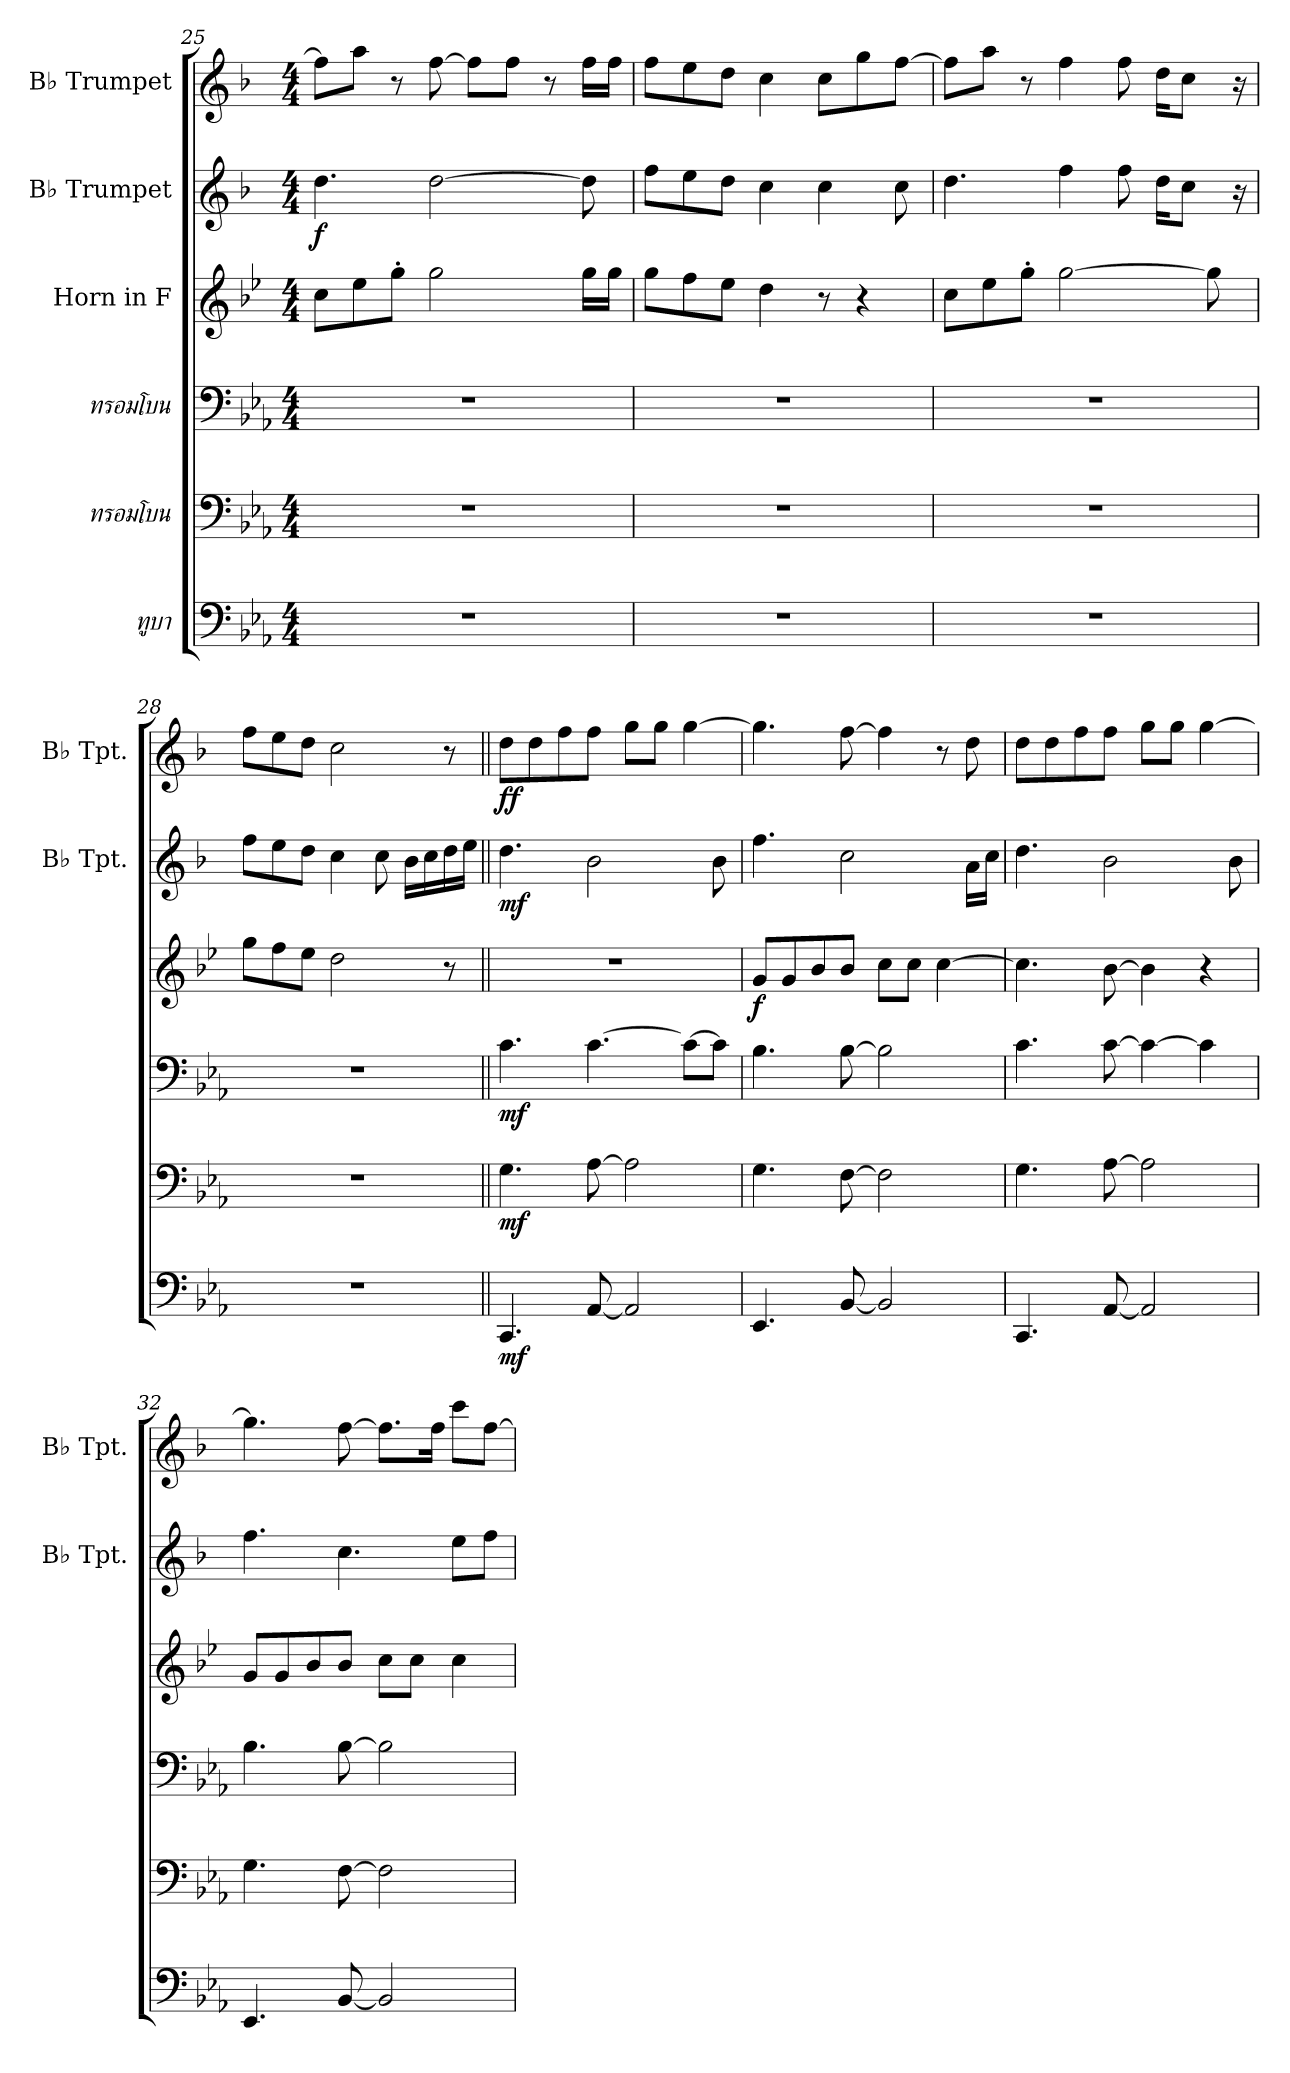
**kern	**dynam	**kern	**dynam	**kern	**dynam	**kern	**dynam	**kern	**dynam	**kern	**dynam
*part6	*part6	*part5	*part5	*part4	*part4	*part3	*part3	*part2	*part2	*part1	*part1
*staff6	*staff6	*staff5	*staff5	*staff4	*staff4	*staff3	*staff3	*staff2	*staff2	*staff1	*staff1
*I"ทูบา	*	*I"ทรอมโบน	*	*I"ทรอมโบน	*	*I"Horn in F	*	*I"B♭ Trumpet	*	*I"B♭ Trumpet	*
*	*	*	*	*	*	*	*	*I'B♭ Tpt.	*	*I'B♭ Tpt.	*
*clefF4	*	*clefF4	*	*clefF4	*	*clefG2	*	*clefG2	*	*clefG2	*
*	*	*	*	*	*	*ITrd4c7	*	*ITrd1c2	*	*ITrd1c2	*
*k[b-e-a-]	*	*k[b-e-a-]	*	*k[b-e-a-]	*	*k[b-e-a-]	*	*k[b-e-a-]	*	*k[b-e-a-]	*
*M4/4	*	*M4/4	*	*M4/4	*	*M4/4	*	*M4/4	*	*M4/4	*
=25	=25	=25	=25	=25	=25	=25	=25	=25	=25	=25	=25
!	!	!	!	!	!	!	!	!	!LO:DY:b	!	!
1r	.	1r	.	1r	.	8f\L	.	4.cc\	f	8ee-\L]	.
.	.	.	.	.	.	8a-\	.	.	.	8gg\J	.
.	.	.	.	.	.	8cc'\J	.	.	.	8r	.
.	.	.	.	.	.	2cc\	.	[2cc\	.	[8ee-\	.
.	.	.	.	.	.	.	.	.	.	8ee-\L]	.
.	.	.	.	.	.	.	.	.	.	8ee-\J	.
.	.	.	.	.	.	.	.	.	.	8r	.
.	.	.	.	.	.	16cc\LL	.	8cc\]	.	16ee-\LL	.
.	.	.	.	.	.	16cc\JJ	.	.	.	16ee-\JJ	.
=26	=26	=26	=26	=26	=26	=26	=26	=26	=26	=26	=26
1r	.	1r	.	1r	.	8cc\L	.	8ee-\L	.	8ee-\L	.
.	.	.	.	.	.	8b-\	.	8dd\	.	8dd\	.
.	.	.	.	.	.	8a-\J	.	8cc\J	.	8cc\J	.
.	.	.	.	.	.	4g\	.	4b-\	.	4b-\	.
.	.	.	.	.	.	8r	.	4b-\	.	8b-\L	.
.	.	.	.	.	.	4r	.	.	.	8ff\	.
.	.	.	.	.	.	.	.	8b-\	.	[8ee-\J	.
=27	=27	=27	=27	=27	=27	=27	=27	=27	=27	=27	=27
1r	.	1r	.	1r	.	8f\L	.	4.cc\	.	8ee-\L]	.
.	.	.	.	.	.	8a-\	.	.	.	8gg\J	.
.	.	.	.	.	.	8cc'\J	.	.	.	8r	.
.	.	.	.	.	.	[2cc\	.	4ee-\	.	4ee-\	.
.	.	.	.	.	.	.	.	8ee-\	.	8ee-\	.
.	.	.	.	.	.	.	.	16cc\KL	.	16cc\KL	.
.	.	.	.	.	.	.	.	8b-\J	.	8b-\J	.
.	.	.	.	.	.	8cc\]	.	.	.	.	.
.	.	.	.	.	.	.	.	16r	.	16r	.
!!LO:PB:g=z
=28	=28	=28	=28	=28	=28	=28	=28	=28	=28	=28	=28
1r	.	1r	.	1r	.	8cc\L	.	8ee-\L	.	8ee-\L	.
.	.	.	.	.	.	8b-\	.	8dd\	.	8dd\	.
.	.	.	.	.	.	8a-\J	.	8cc\J	.	8cc\J	.
.	.	.	.	.	.	2g\	.	4b-\	.	2b-\	.
.	.	.	.	.	.	.	.	8b-\	.	.	.
.	.	.	.	.	.	.	.	16a-\LL	.	.	.
.	.	.	.	.	.	.	.	16b-\	.	.	.
.	.	.	.	.	.	8r	.	16cc\	.	8r	.
.	.	.	.	.	.	.	.	16dd\JJ	.	.	.
=29||	=29||	=29||	=29||	=29||	=29||	=29||	=29||	=29||	=29||	=29||	=29||
!	!LO:DY:b	!	!LO:DY:b	!	!LO:DY:b	!	!	!	!LO:DY:b	!	!LO:DY:b
4.CC/	mf	4.G\	mf	4.c\	mf	1r	.	4.cc\	mf	8cc\L	ff
.	.	.	.	.	.	.	.	.	.	8cc\	.
.	.	.	.	.	.	.	.	.	.	8ee-\	.
[8AA-/	.	[8A-\	.	[4.c\	.	.	.	2a-\	.	8ee-\J	.
2AA-/]	.	2A-\]	.	.	.	.	.	.	.	8ff\L	.
.	.	.	.	.	.	.	.	.	.	8ff\J	.
.	.	.	.	8c\L_	.	.	.	.	.	[4ff\	.
.	.	.	.	8c\J]	.	.	.	8a-\	.	.	.
=30	=30	=30	=30	=30	=30	=30	=30	=30	=30	=30	=30
!	!	!	!	!	!	!	!LO:DY:b	!	!	!	!
4.EE-/	.	4.G\	.	4.B-\	.	8c/L	f	4.ee-\	.	4.ff\]	.
.	.	.	.	.	.	8c/	.	.	.	.	.
.	.	.	.	.	.	8e-/	.	.	.	.	.
[8BB-/	.	[8F\	.	[8B-\	.	8e-/J	.	2b-\	.	[8ee-\	.
2BB-/]	.	2F\]	.	2B-\]	.	8f\L	.	.	.	4ee-\]	.
.	.	.	.	.	.	8f\J	.	.	.	.	.
.	.	.	.	.	.	[4f\	.	.	.	8r	.
.	.	.	.	.	.	.	.	16g\LL	.	8cc\	.
.	.	.	.	.	.	.	.	16b-\JJ	.	.	.
=31	=31	=31	=31	=31	=31	=31	=31	=31	=31	=31	=31
4.CC/	.	4.G\	.	4.c\	.	4.f\]	.	4.cc\	.	8cc\L	.
.	.	.	.	.	.	.	.	.	.	8cc\	.
.	.	.	.	.	.	.	.	.	.	8ee-\	.
[8AA-/	.	[8A-\	.	[8c\	.	[8e-\	.	2a-\	.	8ee-\J	.
2AA-/]	.	2A-\]	.	4c\_	.	4e-\]	.	.	.	8ff\L	.
.	.	.	.	.	.	.	.	.	.	8ff\J	.
.	.	.	.	4c\]	.	4r	.	.	.	[4ff\	.
.	.	.	.	.	.	.	.	8a-\	.	.	.
!!LO:LB:g=z
=32	=32	=32	=32	=32	=32	=32	=32	=32	=32	=32	=32
4.EE-/	.	4.G\	.	4.B-\	.	8c/L	.	4.ee-\	.	4.ff\]	.
.	.	.	.	.	.	8c/	.	.	.	.	.
.	.	.	.	.	.	8e-/	.	.	.	.	.
[8BB-/	.	[8F\	.	[8B-\	.	8e-/J	.	4.b-\	.	[8ee-\	.
2BB-/]	.	2F\]	.	2B-\]	.	8f\L	.	.	.	8.ee-\L]	.
.	.	.	.	.	.	8f\J	.	.	.	.	.
.	.	.	.	.	.	.	.	.	.	16ee-\Jk	.
.	.	.	.	.	.	4f\	.	8dd\L	.	8bb-\L	.
.	.	.	.	.	.	.	.	8ee-\J	.	[8ee-\J	.
=	=	=	=	=	=	=	=	=	=	=	=
*-	*-	*-	*-	*-	*-	*-	*-	*-	*-	*-	*-
